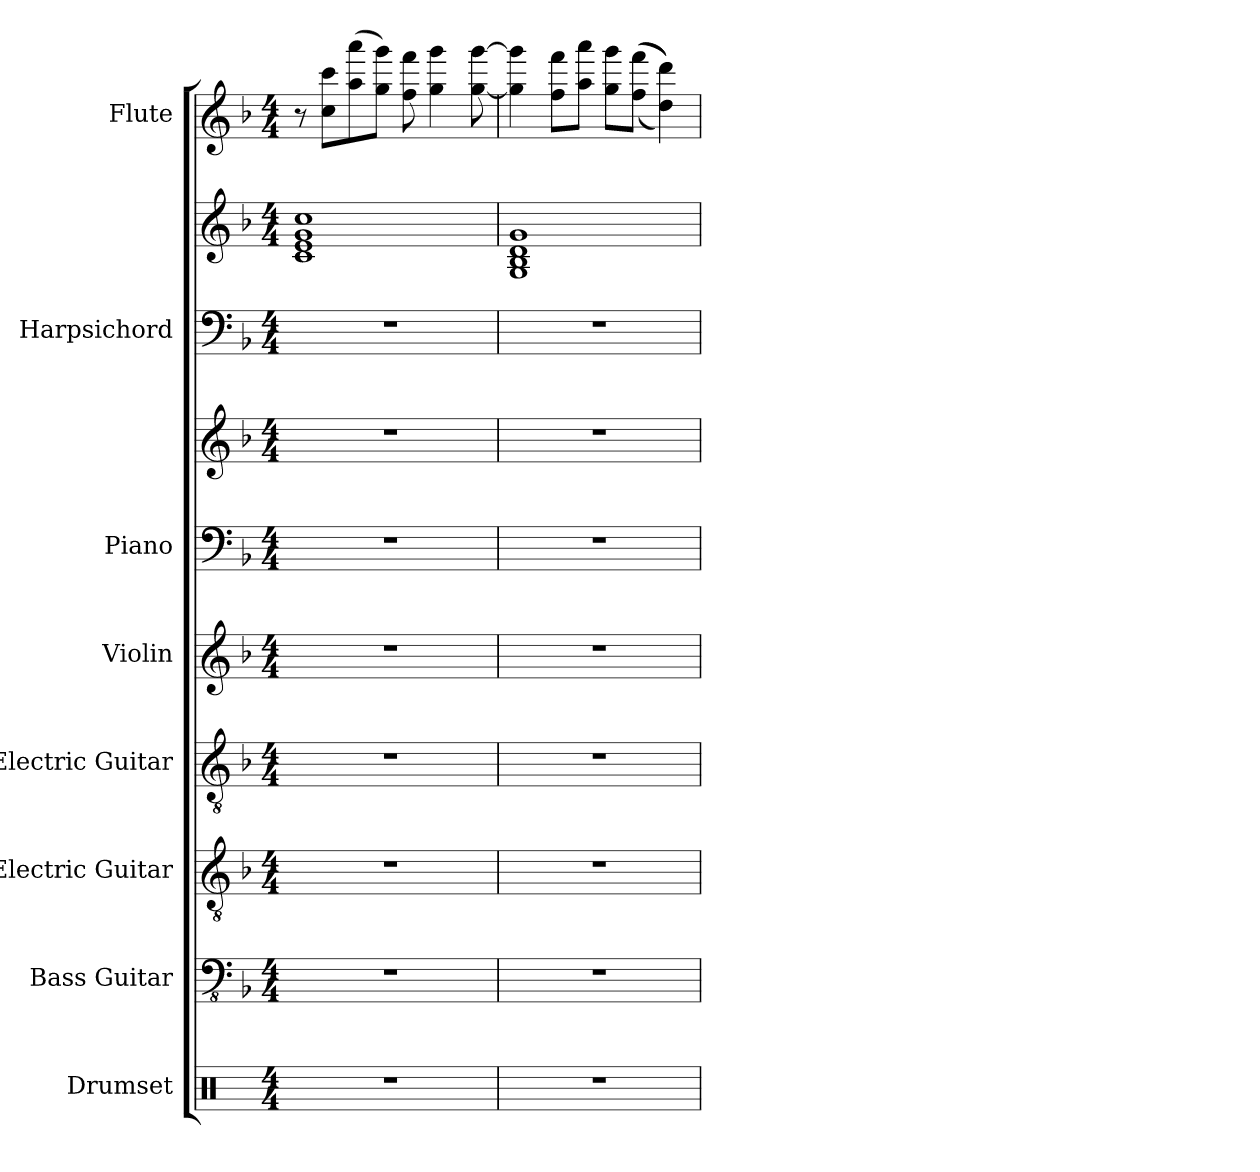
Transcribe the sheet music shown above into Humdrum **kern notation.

**kern	**kern	**kern	**kern	**kern	**kern	**kern	**kern	**kern	**kern
*part8	*part7	*part6	*part5	*part4	*part3	*part3	*part2	*part2	*part1
*staff10	*staff9	*staff8	*staff7	*staff6	*staff5	*staff4	*staff3	*staff2	*staff1
*I"Drumset	*I"Bass Guitar	*I"Electric Guitar	*I"Electric Guitar	*I"Violin	*I"Piano	*	*I"Harpsichord	*	*I"Flute
*I'Drs.	*I'B. Guit.	*I'El. Guit.	*I'El. Guit.	*I'Vln.	*I'Pno.	*	*I'Hch.	*	*I'Fl.
*clefX	*clefFv4	*clefGv2	*clefGv2	*clefG2	*clefF4	*clefG2	*clefF4	*clefG2	*clefG2
*k[]	*k[b-]	*k[b-]	*k[b-]	*k[b-]	*k[b-]	*k[b-]	*k[b-]	*k[b-]	*k[b-]
*M4/4	*M4/4	*M4/4	*M4/4	*M4/4	*M4/4	*M4/4	*M4/4	*M4/4	*M4/4
*MM120	*MM120	*MM120	*MM120	*MM120	*MM120	*MM120	*MM120	*MM120	*MM120
=1	=1	=1	=1	=1	=1	=1	=1	=1	=1
1r	1r	1r	1r	1r	1r	1r	1r	1c 1e 1g 1cc	8r
.	.	.	.	.	.	.	.	.	8cc\ 8ccc\L
.	.	.	.	.	.	.	.	.	(8aa\ 8aaa\
.	.	.	.	.	.	.	.	.	8gg\ 8ggg\J)
.	.	.	.	.	.	.	.	.	8ff\ 8fff\
.	.	.	.	.	.	.	.	.	4gg\ 4ggg\
.	.	.	.	.	.	.	.	.	[8gg\ [8ggg\
=2	=2	=2	=2	=2	=2	=2	=2	=2	=2
1r	1r	1r	1r	1r	1r	1r	1r	1G 1B- 1d 1g	4gg\] 4ggg\]
.	.	.	.	.	.	.	.	.	8ff\ 8fff\L
.	.	.	.	.	.	.	.	.	8aa\ 8aaa\J
.	.	.	.	.	.	.	.	.	8gg\ 8ggg\L
.	.	.	.	.	.	.	.	.	(((8ff\ 8fff\J
.	.	.	.	.	.	.	.	.	4dd\ 4ddd\)))
=	=	=	=	=	=	=	=	=	=
*-	*-	*-	*-	*-	*-	*-	*-	*-	*-
